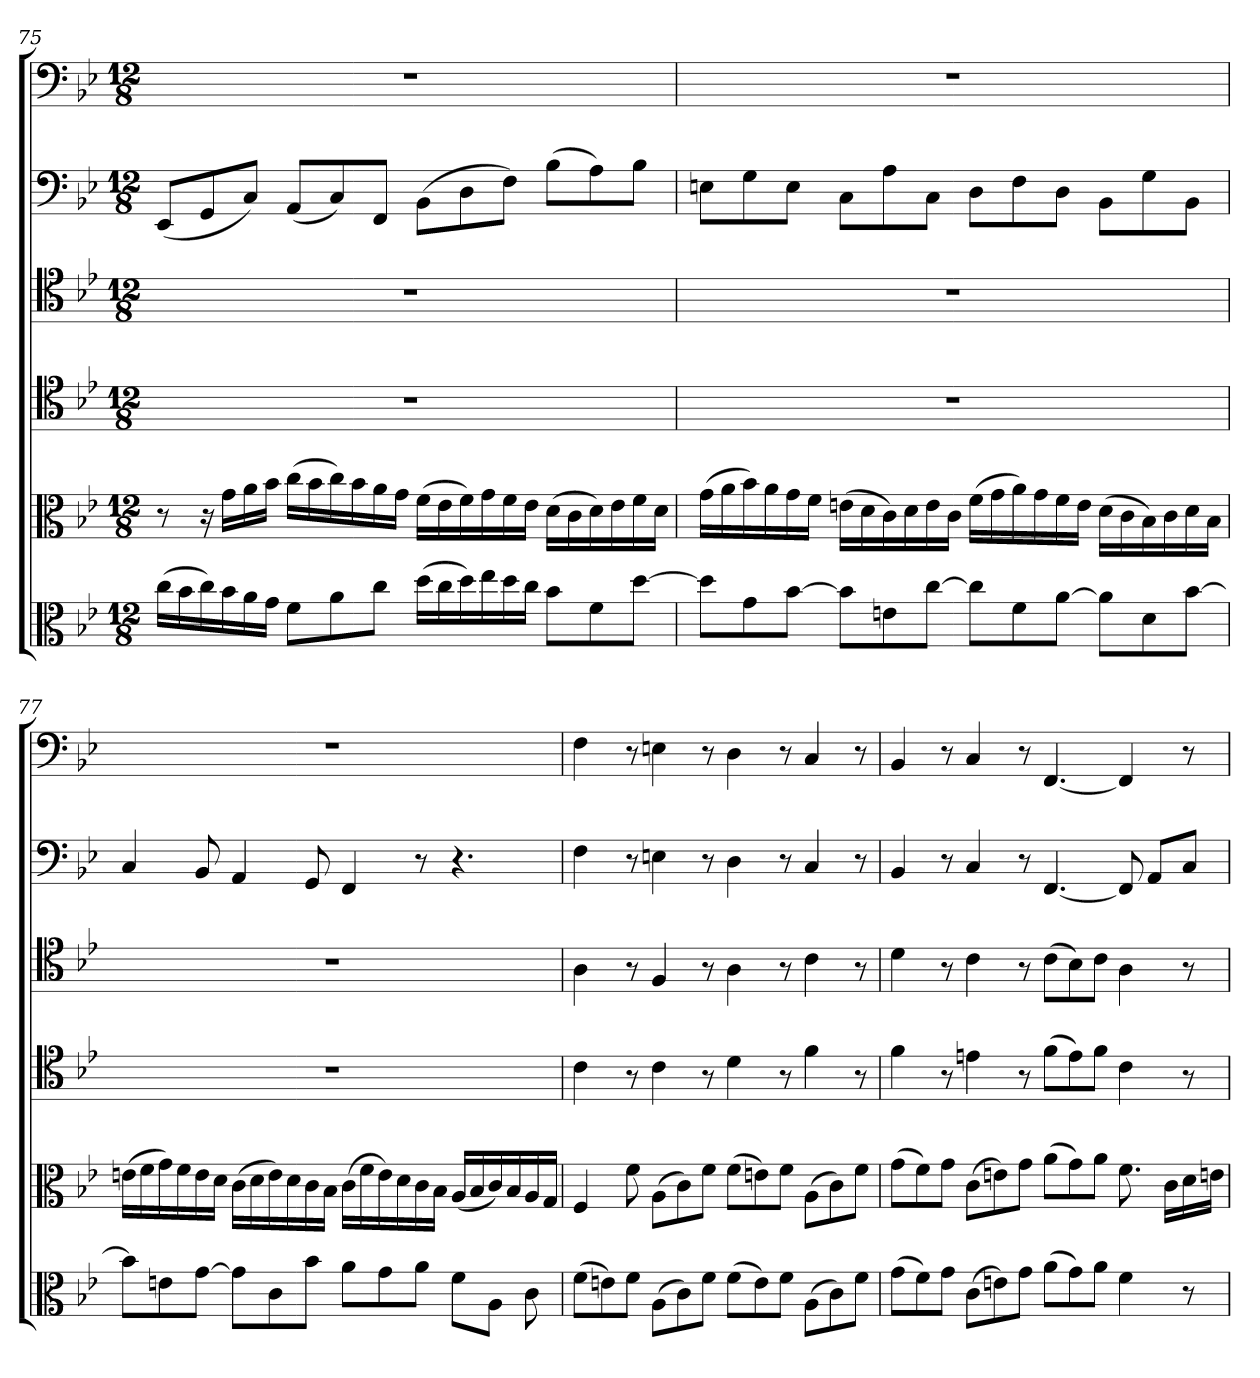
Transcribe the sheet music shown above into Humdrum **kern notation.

**kern	**kern	**kern	**kern	**kern	**kern
*part6	*part5	*part4	*part3	*part2	*part1
*staff6	*staff5	*staff4	*staff3	*staff2	*staff1
*clefC3	*clefC3	*clefC4	*clefC4	*clefF4	*clefF4
*k[b-e-]	*k[b-e-]	*k[b-e-]	*k[b-e-]	*k[b-e-]	*k[b-e-]
*B-:	*B-:	*B-:	*B-:	*B-:	*B-:
*M12/8	*M12/8	*M12/8	*M12/8	*M12/8	*M12/8
=75	=75	=75	=75	=75	=75
(16cc\LL	8r	1.r	1.r	(8EE-/L	1.r
16b-\	.	.	.	.	.
16cc\)	16r	.	.	8GG/	.
16b-\	16g\LL	.	.	.	.
16a\	16a\	.	.	8C/J)	.
16g\JJ	16b-\JJ	.	.	.	.
8f\L	(16cc\LL	.	.	(8AA/L	.
.	16b-\	.	.	.	.
8a\	16cc\)	.	.	8C/)	.
.	16b-\	.	.	.	.
8cc\J	16a\	.	.	8FF/J	.
.	16g\JJ	.	.	.	.
(16dd\LL	(16f\LL	.	.	(8BB-\L	.
16cc\	16e-\	.	.	.	.
16dd\)	16f\)	.	.	8D\	.
16ee-\	16g\	.	.	.	.
16dd\	16f\	.	.	8F\J)	.
16cc\JJ	16e-\JJ	.	.	.	.
8b-\L	(16d\LL	.	.	(8B-\L	.
.	16c\	.	.	.	.
8f\	16d\)	.	.	8A\)	.
.	16e-\	.	.	.	.
[8dd\J	16f\	.	.	8B-\J	.
.	16d\JJ	.	.	.	.
=76	=76	=76	=76	=76	=76
8dd\L]	(16g\LL	1.r	1.r	8En\L	1.r
.	16a\	.	.	.	.
8g\	16b-\)	.	.	8G\	.
.	16a\	.	.	.	.
[8b-\J	16g\	.	.	8E\J	.
.	16f\JJ	.	.	.	.
8b-\L]	(16en\LL	.	.	8C\L	.
.	16d\	.	.	.	.
8en\	16c\)	.	.	8A\	.
.	16d\	.	.	.	.
[8cc\J	16e\	.	.	8C\J	.
.	16c\JJ	.	.	.	.
8cc\L]	(16f\LL	.	.	8D\L	.
.	16g\	.	.	.	.
8f\	16a\)	.	.	8F\	.
.	16g\	.	.	.	.
[8a\J	16f\	.	.	8D\J	.
.	16e\JJ	.	.	.	.
8a\L]	(16d\LL	.	.	8BB-\L	.
.	16c\	.	.	.	.
8d\	16B-\)	.	.	8G\	.
.	16c\	.	.	.	.
[8b-\J	16d\	.	.	8BB-\J	.
.	16B-\JJ	.	.	.	.
=77	=77	=77	=77	=77	=77
8b-\L]	(16en\LL	1.r	1.r	4C/	1.r
.	16f\	.	.	.	.
8en\	16g\)	.	.	.	.
.	16f\	.	.	.	.
[8g\J	16e\	.	.	8BB-/	.
.	16d\JJ	.	.	.	.
8g\L]	(16c\LL	.	.	4AA/	.
.	16d\	.	.	.	.
8c\	16e\)	.	.	.	.
.	16d\	.	.	.	.
8b-\J	16c\	.	.	8GG/	.
.	16B-\JJ	.	.	.	.
8a\L	(16c\LL	.	.	4FF/	.
.	16f\	.	.	.	.
8g\	16e\)	.	.	.	.
.	16d\	.	.	.	.
8a\J	16c\	.	.	8r	.
.	16B-\JJ	.	.	.	.
8f\L	(16A/LL	.	.	4.r	.
.	16B-/	.	.	.	.
8A\J	16c/)	.	.	.	.
.	16B-/	.	.	.	.
8c\	16A/	.	.	.	.
.	16G/JJ	.	.	.	.
=78	=78	=78	=78	=78	=78
(8f\L	4F/	4c\	4A\	4F\	4F\
8en\)	.	.	.	.	.
8f\J	8f\	8r	8r	8r	8r
(8A\L	(8A\L	4c\	4F/	4En\	4En\
8c\)	8c\)	.	.	.	.
8f\J	8f\J	8r	8r	8r	8r
(8f\L	(8f\L	4d\	4A\	4D\	4D\
8e\)	8en\)	.	.	.	.
8f\J	8f\J	8r	8r	8r	8r
(8A\L	(8A\L	4f\	4c\	4C/	4C/
8c\)	8c\)	.	.	.	.
8f\J	8f\J	8r	8r	8r	8r
=79	=79	=79	=79	=79	=79
(8g\L	(8g\L	4f\	4d\	4BB-/	4BB-/
8f\)	8f\)	.	.	.	.
8g\J	8g\J	8r	8r	8r	8r
(8c\L	(8c\L	4en\	4c\	4C/	4C/
8en\)	8en\)	.	.	.	.
8g\J	8g\J	8r	8r	8r	8r
(8a\L	(8a\L	(8f\L	(8c\L	[4.FF/	[4.FF/
8g\)	8g\)	8e\)	8B-\)	.	.
8a\J	8a\J	8f\J	8c\J	.	.
4f\	8.f\	4c\	4A\	8FF/]	4FF/]
.	.	.	.	8AA/L	.
.	16c\LL	.	.	.	.
8r	16d\	8r	8r	8C/J	8r
.	16en\JJ	.	.	.	.
=	=	=	=	=	=
*-	*-	*-	*-	*-	*-
